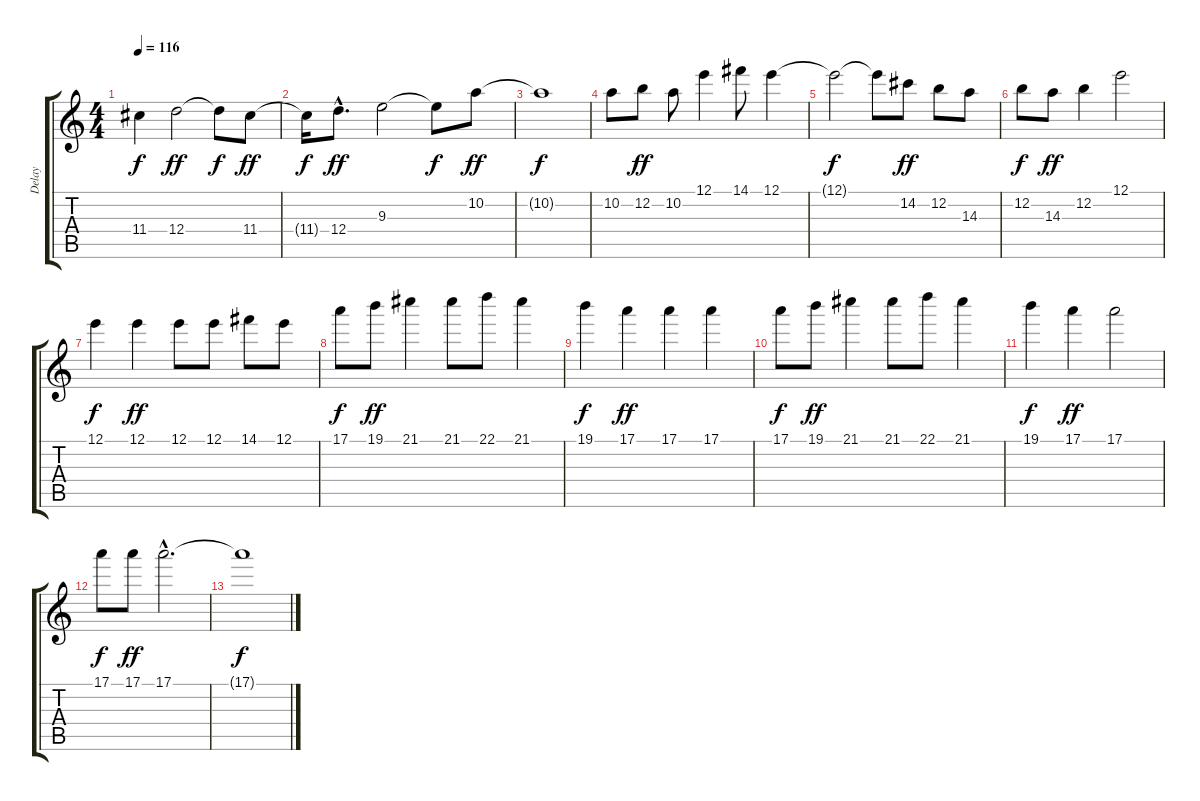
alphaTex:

\track ("Delay" "Delay") {instrument overdrivenguitar}
\staff {score tabs}
\tuning (E4 B3 G3 D3 A2 E2) {hide}
\ts (4 4)
\tempo 116
\clef g2
\ks c
11.4.4{dy f} 12.4.2{dy ff} 12.4{t}.8{dy f} 11.4.8{dy ff} |
11.4{t}.16{dy f} 12.4{hac}.8{d dy ff} 9.3.2 9.3{t}.8{dy f} 10.2.8{dy ff} |
10.2{t}.1{dy f} |
10.2.8 12.2.8{dy ff} 10.2.8 12.1.4 14.1.8 12.1.4 |
12.1{t}.2{dy f} 12.1{t}.8 14.2.8{dy ff} 12.2.8 14.3.8 |
12.2.8{dy f} 14.3.8{dy ff} 12.2.4 12.1.2 |
12.1.4{dy f} 12.1.4{dy ff} 12.1.8 12.1.8 14.1.8 12.1.8 |
17.1.8{dy f} 19.1.8{dy ff} 21.1.4 21.1.8 22.1.8 21.1.4 |
19.1.4{dy f} 17.1.4{dy ff} 17.1.4 17.1.4 |
17.1.8{dy f} 19.1.8{dy ff} 21.1.4 21.1.8 22.1.8 21.1.4 |
19.1.4{dy f} 17.1.4{dy ff} 17.1.2 |
17.1.8{dy f} 17.1.8{dy ff} 17.1{hac}.2{d} |
17.1{t}.1{dy f}
